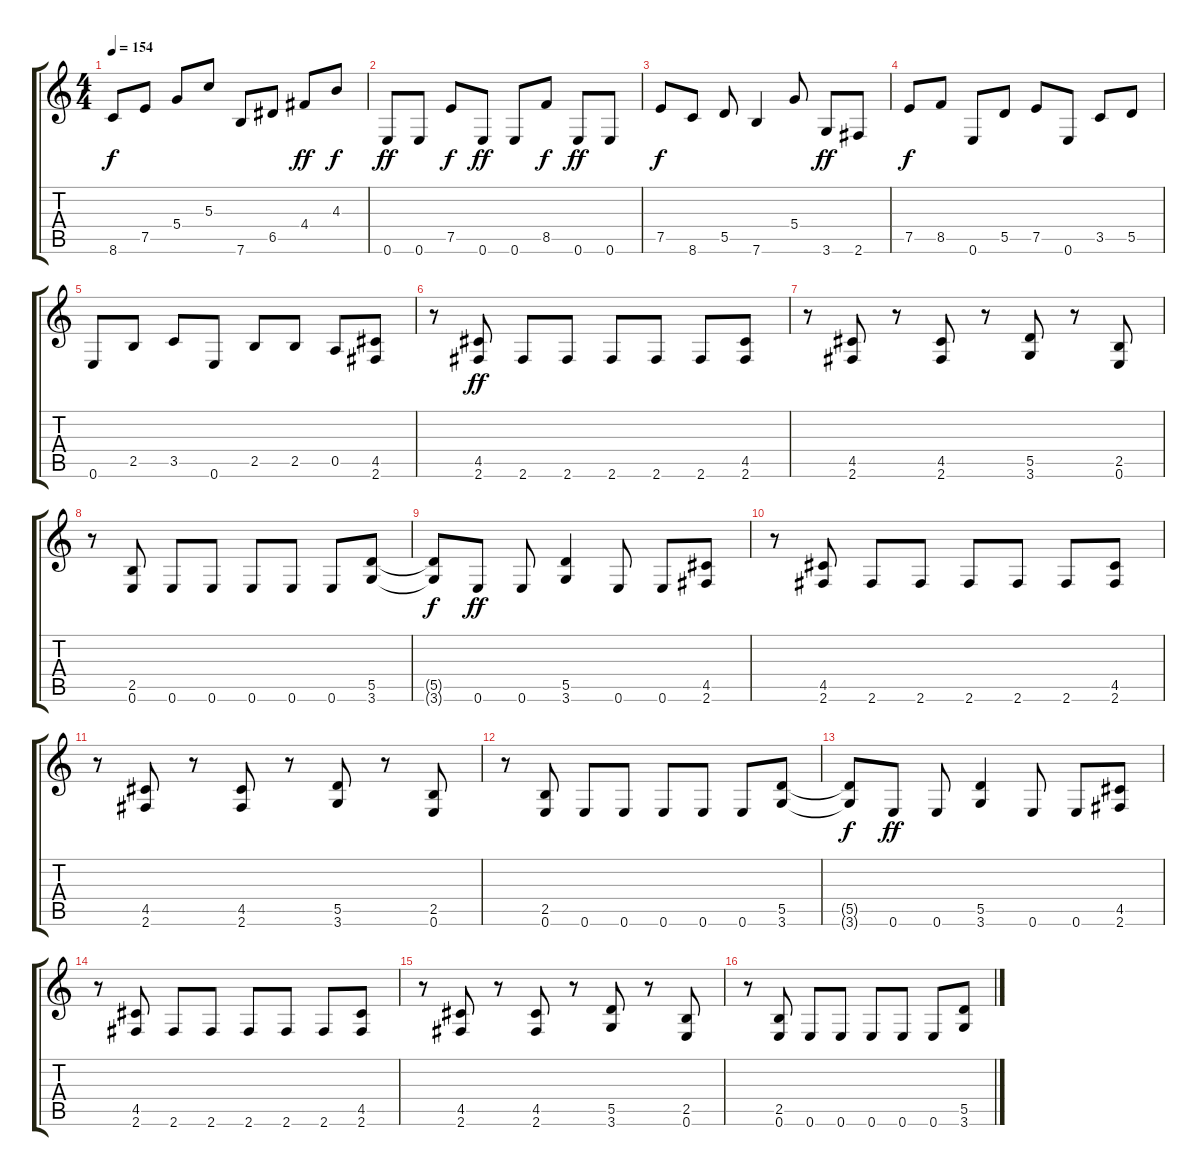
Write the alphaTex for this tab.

\track "" {instrument overdrivenguitar}
\staff {score tabs}
\tuning (E4 B3 G3 D3 A2 E2) {hide}
\ts (4 4)
\tempo 154
\clef g2
\ks c
8.6.8{dy f} 7.5.8 5.4.8 5.3.8 7.6.8 6.5.8 4.4.8{dy ff} 4.3.8{dy f} |
0.6.8{dy ff} 0.6.8 7.5.8{dy f} 0.6.8{dy ff} 0.6.8 8.5.8{dy f} 0.6.8{dy ff} 0.6.8 |
7.5.8{dy f} 8.6.8 5.5.8 7.6.4 5.4.8 3.6.8{dy ff} 2.6.8 |
7.5.8{dy f} 8.5.8 0.6.8 5.5.8 7.5.8 0.6.8 3.5.8 5.5.8 |
0.6.8 2.5.8 3.5.8 0.6.8 2.5.8 2.5.8 0.5.8 (4.5 2.6).8 |
r.8 (4.5 2.6).8{dy ff} 2.6.8 2.6.8 2.6.8 2.6.8 2.6.8 (4.5 2.6).8 |
r.8 (4.5 2.6).8 r.8 (4.5 2.6).8 r.8 (5.5 3.6).8 r.8 (2.5 0.6).8 |
r.8 (2.5 0.6).8 0.6.8 0.6.8 0.6.8 0.6.8 0.6.8 (5.5 3.6).8 |
(5.5{t} 3.6{t}).8{dy f} 0.6.8{dy ff} 0.6.8 (5.5 3.6).4 0.6.8 0.6.8 (4.5 2.6).8 |
r.8 (4.5 2.6).8 2.6.8 2.6.8 2.6.8 2.6.8 2.6.8 (4.5 2.6).8 |
r.8 (4.5 2.6).8 r.8 (4.5 2.6).8 r.8 (5.5 3.6).8 r.8 (2.5 0.6).8 |
r.8 (2.5 0.6).8 0.6.8 0.6.8 0.6.8 0.6.8 0.6.8 (5.5 3.6).8 |
(5.5{t} 3.6{t}).8{dy f} 0.6.8{dy ff} 0.6.8 (5.5 3.6).4 0.6.8 0.6.8 (4.5 2.6).8 |
r.8 (4.5 2.6).8 2.6.8 2.6.8 2.6.8 2.6.8 2.6.8 (4.5 2.6).8 |
r.8 (4.5 2.6).8 r.8 (4.5 2.6).8 r.8 (5.5 3.6).8 r.8 (2.5 0.6).8 |
r.8 (2.5 0.6).8 0.6.8 0.6.8 0.6.8 0.6.8 0.6.8 (5.5 3.6).8
